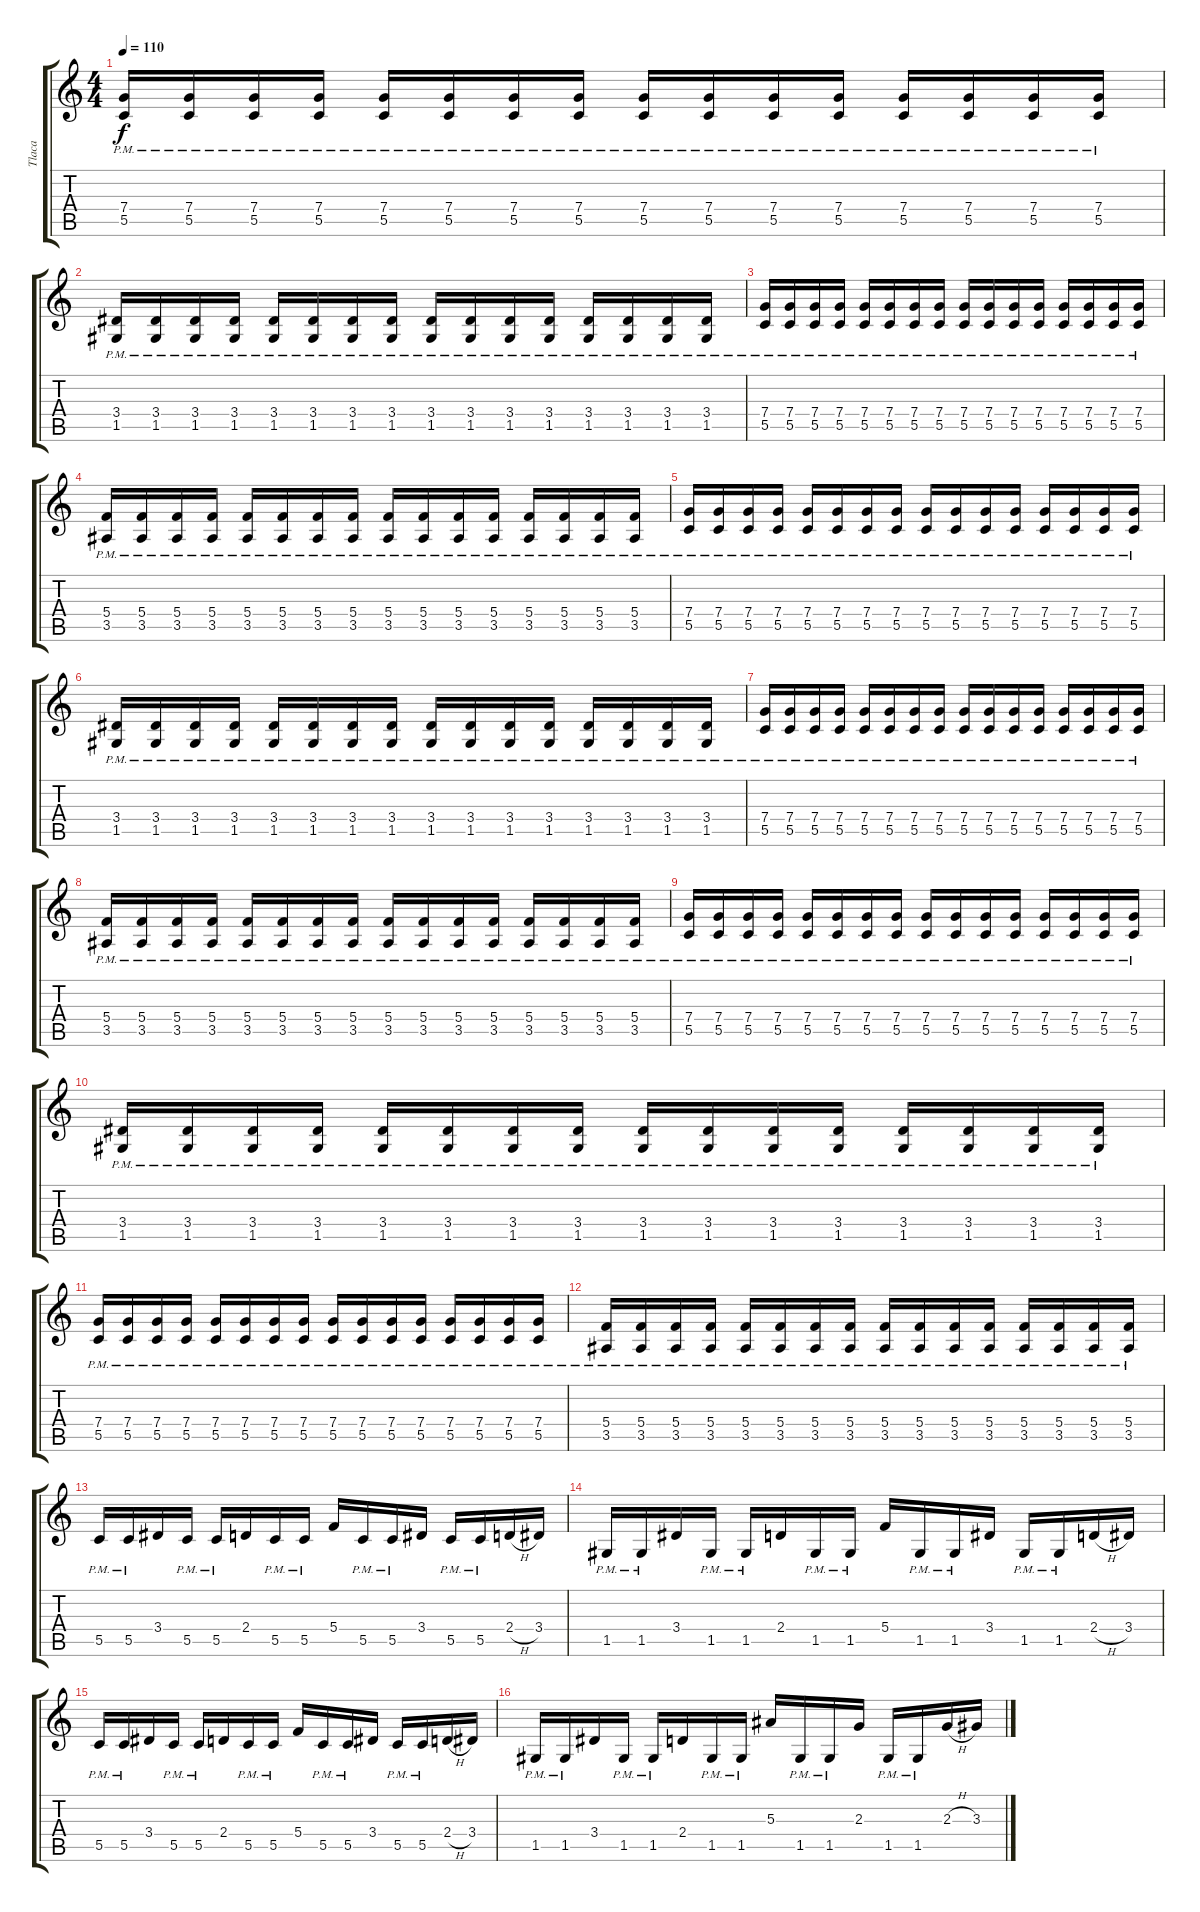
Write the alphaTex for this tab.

\track ("Tlaca" "Tlaca") {instrument distortionguitar}
\staff {score tabs}
\tuning (D4 A3 F3 C3 G2 D2) {hide}
\ts (4 4)
\tempo 110
\clef g2
\ks c
(7.4 5.5{pm}).16{dy f} (7.4 5.5{pm}).16 (7.4 5.5{pm}).16 (7.4 5.5{pm}).16 (7.4 5.5{pm}).16 (7.4 5.5{pm}).16 (7.4 5.5{pm}).16 (7.4 5.5{pm}).16 (7.4 5.5{pm}).16 (7.4 5.5{pm}).16 (7.4 5.5{pm}).16 (7.4 5.5{pm}).16 (7.4 5.5{pm}).16 (7.4 5.5{pm}).16 (7.4 5.5{pm}).16 (7.4 5.5{pm}).16 |
(3.4 1.5{pm}).16 (3.4 1.5{pm}).16 (3.4 1.5{pm}).16 (3.4 1.5{pm}).16 (3.4 1.5{pm}).16 (3.4 1.5{pm}).16 (3.4 1.5{pm}).16 (3.4 1.5{pm}).16 (3.4 1.5{pm}).16 (3.4 1.5{pm}).16 (3.4 1.5{pm}).16 (3.4 1.5{pm}).16 (3.4 1.5{pm}).16 (3.4 1.5{pm}).16 (3.4 1.5{pm}).16 (3.4 1.5{pm}).16 |
(7.4 5.5{pm}).16 (7.4 5.5{pm}).16 (7.4 5.5{pm}).16 (7.4 5.5{pm}).16 (7.4 5.5{pm}).16 (7.4 5.5{pm}).16 (7.4 5.5{pm}).16 (7.4 5.5{pm}).16 (7.4 5.5{pm}).16 (7.4 5.5{pm}).16 (7.4 5.5{pm}).16 (7.4 5.5{pm}).16 (7.4 5.5{pm}).16 (7.4 5.5{pm}).16 (7.4 5.5{pm}).16 (7.4 5.5{pm}).16 |
(5.4 3.5{pm}).16 (5.4 3.5{pm}).16 (5.4 3.5{pm}).16 (5.4 3.5{pm}).16 (5.4 3.5{pm}).16 (5.4 3.5{pm}).16 (5.4 3.5{pm}).16 (5.4 3.5{pm}).16 (5.4 3.5{pm}).16 (5.4 3.5{pm}).16 (5.4 3.5{pm}).16 (5.4 3.5{pm}).16 (5.4 3.5{pm}).16 (5.4 3.5{pm}).16 (5.4 3.5{pm}).16 (5.4 3.5{pm}).16 |
(7.4 5.5{pm}).16 (7.4 5.5{pm}).16 (7.4 5.5{pm}).16 (7.4 5.5{pm}).16 (7.4 5.5{pm}).16 (7.4 5.5{pm}).16 (7.4{pm} 5.5{pm}).16 (7.4 5.5{pm}).16 (7.4 5.5{pm}).16 (7.4 5.5{pm}).16 (7.4 5.5{pm}).16 (7.4 5.5{pm}).16 (7.4 5.5{pm}).16 (7.4 5.5{pm}).16 (7.4 5.5{pm}).16 (7.4 5.5{pm}).16 |
(3.4 1.5{pm}).16 (3.4 1.5{pm}).16 (3.4 1.5{pm}).16 (3.4 1.5{pm}).16 (3.4 1.5{pm}).16 (3.4 1.5{pm}).16 (3.4 1.5{pm}).16 (3.4 1.5{pm}).16 (3.4 1.5{pm}).16 (3.4 1.5{pm}).16 (3.4 1.5{pm}).16 (3.4 1.5{pm}).16 (3.4 1.5{pm}).16 (3.4 1.5{pm}).16 (3.4 1.5{pm}).16 (3.4 1.5{pm}).16 |
(7.4 5.5{pm}).16 (7.4 5.5{pm}).16 (7.4 5.5{pm}).16 (7.4 5.5{pm}).16 (7.4 5.5{pm}).16 (7.4 5.5{pm}).16 (7.4 5.5{pm}).16 (7.4 5.5{pm}).16 (7.4 5.5{pm}).16 (7.4 5.5{pm}).16 (7.4 5.5{pm}).16 (7.4 5.5{pm}).16 (7.4 5.5{pm}).16 (7.4 5.5{pm}).16 (7.4 5.5{pm}).16 (7.4 5.5{pm}).16 |
(5.4 3.5{pm}).16 (5.4 3.5{pm}).16 (5.4 3.5{pm}).16 (5.4 3.5{pm}).16 (5.4 3.5{pm}).16 (5.4 3.5{pm}).16 (5.4 3.5{pm}).16 (5.4 3.5{pm}).16 (5.4 3.5{pm}).16 (5.4 3.5{pm}).16 (5.4 3.5{pm}).16 (5.4 3.5{pm}).16 (5.4 3.5{pm}).16 (5.4 3.5{pm}).16 (5.4 3.5{pm}).16 (5.4 3.5{pm}).16 |
(7.4 5.5{pm}).16 (7.4 5.5{pm}).16 (7.4 5.5{pm}).16 (7.4 5.5{pm}).16 (7.4 5.5{pm}).16 (7.4 5.5{pm}).16 (7.4 5.5{pm}).16 (7.4 5.5{pm}).16 (7.4 5.5{pm}).16 (7.4 5.5{pm}).16 (7.4 5.5{pm}).16 (7.4 5.5{pm}).16 (7.4 5.5{pm}).16 (7.4 5.5{pm}).16 (7.4 5.5{pm}).16 (7.4 5.5{pm}).16 |
(3.4{pm} 1.5{pm}).16 (3.4{pm} 1.5{pm}).16 (3.4{pm} 1.5{pm}).16 (3.4{pm} 1.5{pm}).16 (3.4{pm} 1.5{pm}).16 (3.4{pm} 1.5{pm}).16 (3.4{pm} 1.5{pm}).16 (3.4{pm} 1.5{pm}).16 (3.4{pm} 1.5{pm}).16 (3.4{pm} 1.5{pm}).16 (3.4{pm} 1.5{pm}).16 (3.4{pm} 1.5{pm}).16 (3.4{pm} 1.5{pm}).16 (3.4{pm} 1.5{pm}).16 (3.4{pm} 1.5{pm}).16 (3.4{pm} 1.5{pm}).16 |
(7.4 5.5{pm}).16 (7.4 5.5{pm}).16 (7.4 5.5{pm}).16 (7.4 5.5{pm}).16 (7.4 5.5{pm}).16 (7.4 5.5{pm}).16 (7.4 5.5{pm}).16 (7.4 5.5{pm}).16 (7.4 5.5{pm}).16 (7.4 5.5{pm}).16 (7.4 5.5{pm}).16 (7.4 5.5{pm}).16 (7.4 5.5{pm}).16 (7.4 5.5{pm}).16 (7.4 5.5{pm}).16 (7.4 5.5{pm}).16 |
(5.4 3.5{pm}).16 (5.4 3.5{pm}).16 (5.4 3.5{pm}).16 (5.4 3.5{pm}).16 (5.4 3.5{pm}).16 (5.4 3.5{pm}).16 (5.4 3.5{pm}).16 (5.4 3.5{pm}).16 (5.4 3.5{pm}).16 (5.4 3.5{pm}).16 (5.4 3.5{pm}).16 (5.4 3.5{pm}).16 (5.4 3.5{pm}).16 (5.4 3.5{pm}).16 (5.4 3.5{pm}).16 (5.4 3.5{pm}).16 |
5.5{pm}.16 5.5{pm}.16 3.4.16 5.5{pm}.16 5.5{pm}.16 2.4.16 5.5{pm}.16 5.5{pm}.16 5.4.16 5.5{pm}.16 5.5{pm}.16 3.4.16 5.5{pm}.16 5.5{pm}.16 2.4{h}.16 3.4.16 |
1.5{pm}.16 1.5{pm}.16 3.4.16 1.5{pm}.16 1.5{pm}.16 2.4.16 1.5{pm}.16 1.5{pm}.16 5.4.16 1.5{pm}.16 1.5{pm}.16 3.4.16 1.5{pm}.16 1.5{pm}.16 2.4{h}.16 3.4.16 |
5.5{pm}.16 5.5{pm}.16 3.4.16 5.5{pm}.16 5.5{pm}.16 2.4.16 5.5{pm}.16 5.5{pm}.16 5.4.16 5.5{pm}.16 5.5{pm}.16 3.4.16 5.5{pm}.16 5.5{pm}.16 2.4{h}.16 3.4.16 |
1.5{pm}.16 1.5{pm}.16 3.4.16 1.5{pm}.16 1.5{pm}.16 2.4.16 1.5{pm}.16 1.5{pm}.16 5.3.16 1.5{pm}.16 1.5{pm}.16 2.3.16 1.5{pm}.16 1.5{pm}.16 2.3{h}.16 3.3.16
